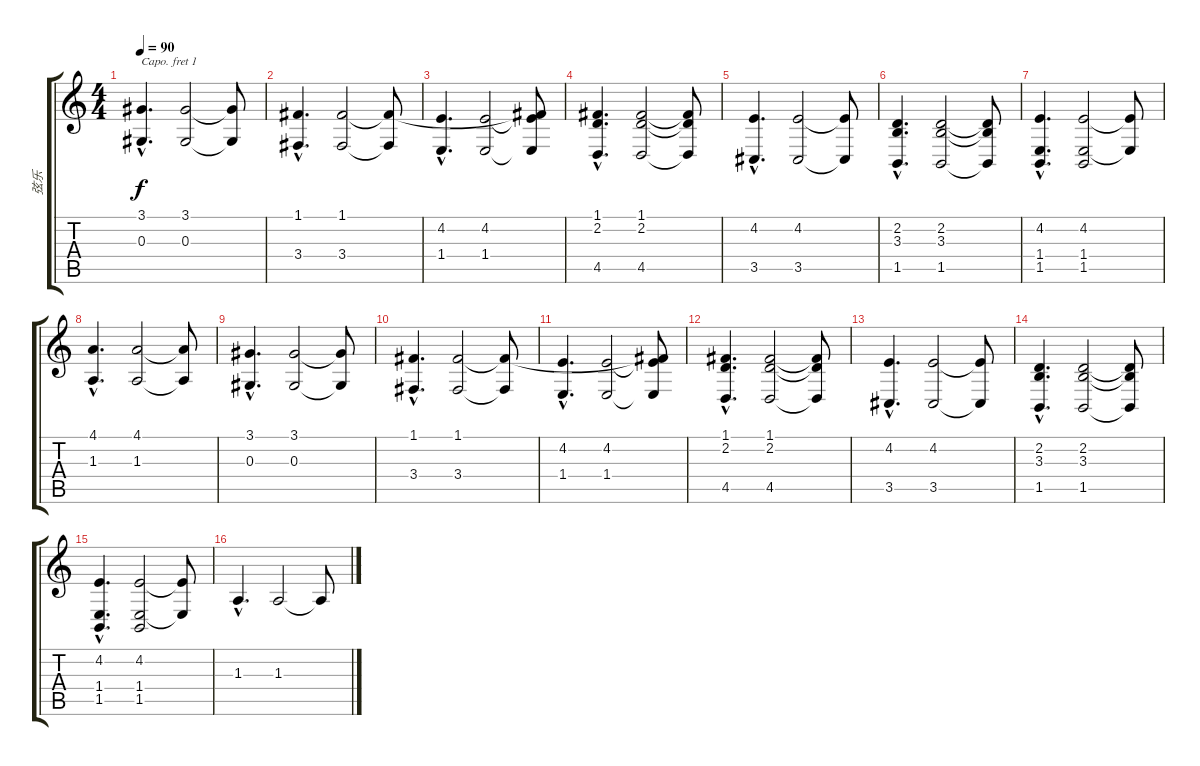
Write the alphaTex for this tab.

\track ("弦乐" "弦乐") {instrument synthstrings2}
\staff {score tabs}
\capo 1
\tuning (E4 B3 G3 D3 A2 E2) {hide}
\ts (4 4)
\tempo 90
\clef g2
\ks c
(3.1{hac} 0.3{hac}).4{d dy f} (3.1 0.3).2 (3.1{t} 0.3{t}).8 |
(1.1{hac} 3.4{hac}).4{d} (1.1 3.4).2 (1.1{t} 3.4{t}).8 |
(4.2{hac} 1.4{hac}).4{d} (4.2 1.4).2 (1.1{t} 4.2{t} 1.4{t}).8 |
(1.1{hac} 2.2{hac} 4.5{hac}).4{d} (1.1 2.2 4.5).2 (1.1{t} 2.2{t} 4.5{t}).8 |
(4.2{hac} 3.5{hac}).4{d} (4.2 3.5).2 (4.2{t} 3.5{t}).8 |
(2.2{hac} 3.3{hac} 1.5{hac}).4{d} (2.2 3.3 1.5).2 (2.2{t} 3.3{t} 1.5{t}).8 |
(4.2{hac} 1.4{hac} 1.5{hac}).4{d} (4.2 1.4 1.5).2 (4.2{t} 1.4{t}).8 |
(4.1{hac} 1.3{hac}).4{d} (4.1 1.3).2 (4.1{t} 1.3{t}).8 |
(3.1{hac} 0.3{hac}).4{d} (3.1 0.3).2 (3.1{t} 0.3{t}).8 |
(1.1{hac} 3.4{hac}).4{d} (1.1 3.4).2 (1.1{t} 3.4{t}).8 |
(4.2{hac} 1.4{hac}).4{d} (4.2 1.4).2 (1.1{t} 4.2{t} 1.4{t}).8 |
(1.1{hac} 2.2{hac} 4.5{hac}).4{d} (1.1 2.2 4.5).2 (1.1{t} 2.2{t} 4.5{t}).8 |
(4.2{hac} 3.5{hac}).4{d} (4.2 3.5).2 (4.2{t} 3.5{t}).8 |
(2.2{hac} 3.3{hac} 1.5{hac}).4{d} (2.2 3.3 1.5).2 (2.2{t} 3.3{t} 1.5{t}).8 |
(4.2{hac} 1.4{hac} 1.5{hac}).4{d} (4.2 1.4 1.5).2 (4.2{t} 1.4{t}).8 |
1.3{hac}.4{d} 1.3.2 1.3{t}.8
